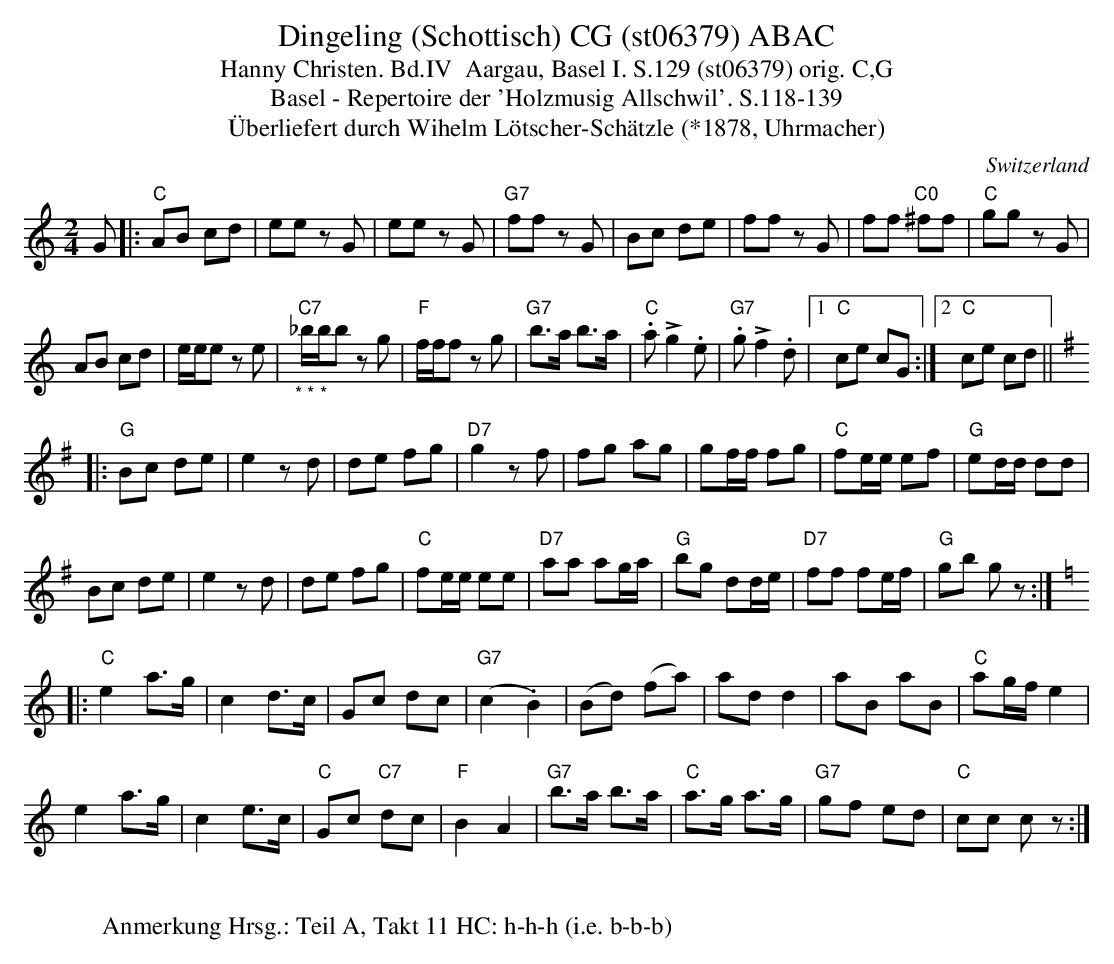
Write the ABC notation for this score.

X:1
T:Dingeling (Schottisch) CG (st06379) ABAC
T:Hanny Christen. Bd.IV  Aargau, Basel I. S.129 (st06379) orig. C,G
T: Basel - Repertoire der 'Holzmusig Allschwil'. S.118-139
T:Überliefert durch Wihelm Lötscher-Schätzle (*1878, Uhrmacher)
M:2/4
L:1/8
O:Switzerland
K:C major
G |: "C"AB cd |  ee zG | ee zG |   "G7"ff zG | Bc de | ff zG | ff "C0"^ff | "C"gg zG |
AB cd | e/e/e ze | "C7""_* * *"_b/b/b zg | "F"f/f/f zg | "G7"b>a b>a | "C".a!>!g2.e | "G7".g!>!f2.d |1 "C"ce cG :|2 "C"ce cd || [K:G]
|: "G"Bc de | e2zd | de fg | "D7"g2zf | fg ag | gf/f/ fg | "C"fe/e/ ef | "G"ed/d/ dd |
Bc de | e2zd | de fg | "C"fe/e/ ee | "D7"aa ag/a/ | "G"bg dd/e/ | "D7"ff fe/f/ | "G"gb gz :| [K:C]
|: "C"e2 a>g | c2d>c | Gc dc | ("G7"c2.B2) | (Bd) (fa) | add2 | aB aB | "C"ag/f/e2 |
e2a>g | c2e>c | "C"Gc "C7"dc | "F"B2A2 | "G7"b>a b>a |  "C"a>g a>g | "G7"gf ed | "C"cc cz :|
W:
W:Anmerkung Hrsg.: Teil A, Takt 11 HC: h-h-h (i.e. b-b-b)
